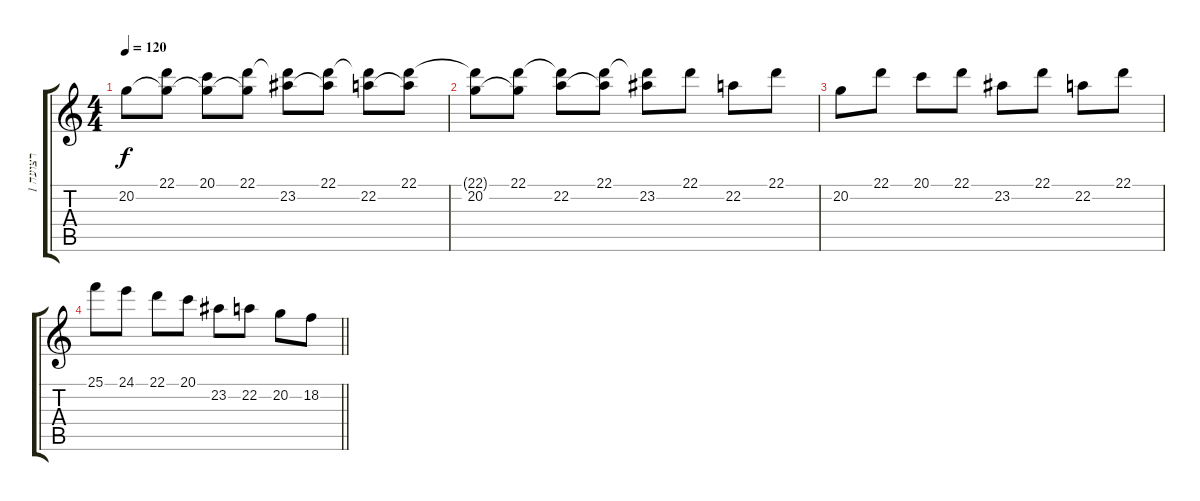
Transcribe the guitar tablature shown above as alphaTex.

\track ("רצועה 1" "רצועה 1") {instrument brightacousticpiano}
\staff {score tabs}
\tuning (E4 B3 G3 D3 A2 E2) {hide}
\ts (4 4)
\tempo 120
\clef g2
\ks c
20.2.8{dy f} (22.1 20.2{t}).8 (20.1 20.2{t}).8 (22.1 20.2{t}).8 (22.1{t} 23.2).8 (22.1 23.2{t}).8 (22.1{t} 22.2).8 (22.1 22.2{t}).8 |
(22.1{t} 20.2).8 (22.1 20.2{t}).8 (22.1{t} 22.2).8 (22.1 22.2{t}).8 (22.1{t} 23.2).8 22.1.8 22.2.8 22.1.8 |
20.2.8 22.1.8 20.1.8 22.1.8 23.2.8 22.1.8 22.2.8 22.1.8 |
\barLineRight lightlight
25.1.8 24.1.8 22.1.8 20.1.8 23.2.8 22.2.8 20.2.8 18.2.8
